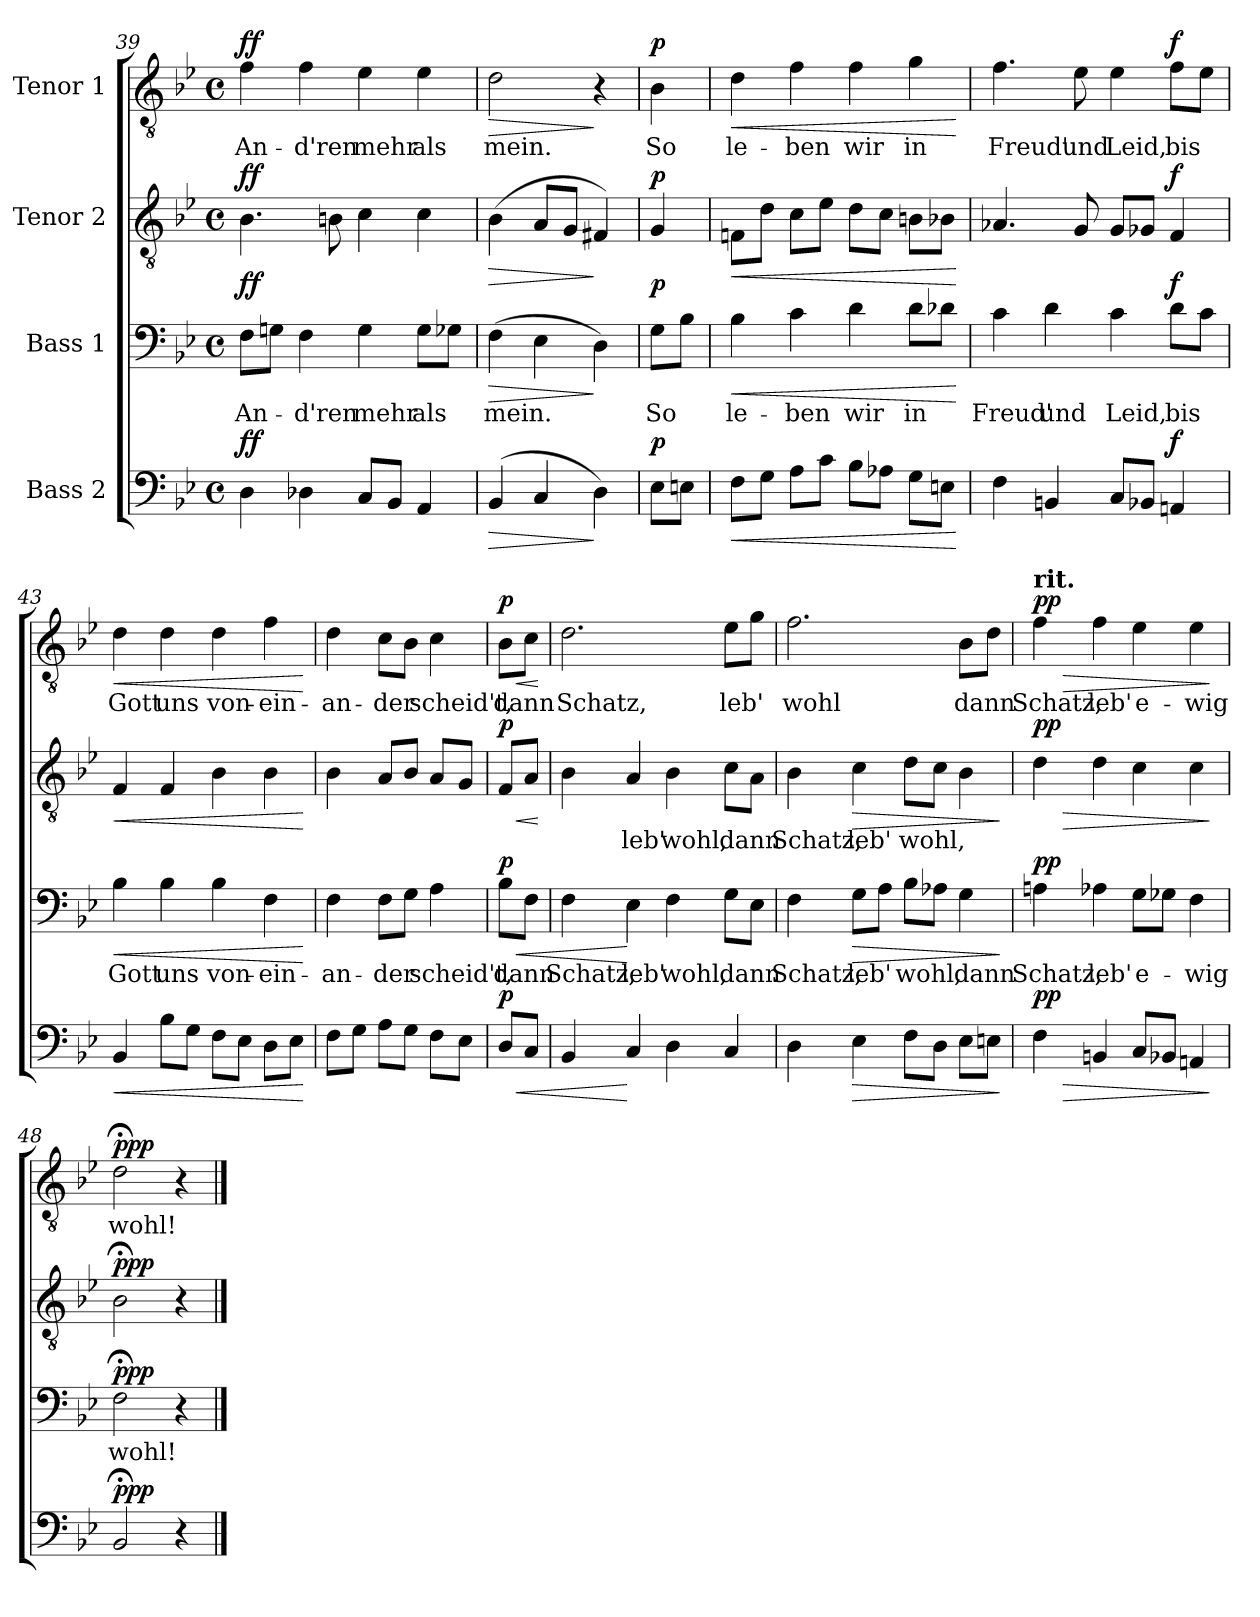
**kern	**dynam	**kern	**text	**dynam	**kern	**text	**dynam	**kern	**text	**dynam
*part4	*part4	*part3	*part3	*part3	*part2	*part2	*part2	*part1	*part1	*part1
*staff4	*staff4	*staff3	*staff3	*staff3	*staff2	*staff2	*staff2	*staff1	*staff1	*staff1
*I"Bass 2	*	*I"Bass 1	*	*	*I"Tenor 2	*	*	*I"Tenor 1	*	*
*clefF4	*	*clefF4	*	*	*clefGv2	*	*	*clefGv2	*	*
*k[b-e-]	*	*k[b-e-]	*	*	*k[b-e-]	*	*	*k[b-e-]	*	*
*M4/4	*	*M4/4	*	*	*M4/4	*	*	*M4/4	*	*
*met(c)	*	*met(c)	*	*	*met(c)	*	*	*met(c)	*	*
=39	=39	=39	=39	=39	=39	=39	=39	=39	=39	=39
!	!LO:DY:a	!	!	!LO:DY:a	!	!	!LO:DY:a	!	!	!LO:DY:a
4D\	ff	8F\L	An-	ff	4.B-\	.	ff	4f\	An-	ff
.	.	8Gn\J	.	.	.	.	.	.	.	.
4D-X\	.	4F\	-d'ren	.	.	.	.	4f\	-d'ren	.
.	.	.	.	.	8Bn\	.	.	.	.	.
8C/L	.	4G\	mehr	.	4c\	.	.	4e-\	mehr	.
8BB-/J	.	.	.	.	.	.	.	.	.	.
4AA/	.	8G\L	als	.	4c\	.	.	4e-\	als	.
.	.	8G-X\J	.	.	.	.	.	.	.	.
=40	=40	=40	=40	=40	=40	=40	=40	=40	=40	=40
!	!LO:HP:b	!	!	!LO:HP:b	!	!	!LO:HP:b	!	!	!LO:HP:b
(4BB-/	>	(4F\	mein.	>	(4B-\	.	>	2d\	mein.	>
4C/	.	4E-\	.	.	8A/L	.	.	.	.	.
.	.	.	.	.	8G/J	.	.	.	.	.
4D\)	]	4D\)	.	]	4F#X/)	.	]	4r	.	]
!!LO:LB:g=z
=40X10	=40X10	=40X10	=40X10	=40X10	=40X10	=40X10	=40X10	=40X10	=40X10	=40X10
!	!LO:DY:a	!	!	!LO:DY:a	!	!	!LO:DY:a	!	!	!LO:DY:a
8E-\L	p	8G\L	So	p	4G/	.	p	4B-\	So	p
8En\J	.	8B-\J	.	.	.	.	.	.	.	.
=41	=41	=41	=41	=41	=41	=41	=41	=41	=41	=41
!	!LO:HP:b	!	!	!LO:HP:b	!	!	!LO:HP:b	!	!	!LO:HP:b
8F\L	<	4B-\	le-	<	8Fn\L	.	<	4d\	le-	<
8G\J	.	.	.	.	8d\J	.	.	.	.	.
8A\L	.	4c\	-ben	.	8c\L	.	.	4f\	-ben	.
8c\J	.	.	.	.	8e-\J	.	.	.	.	.
8B-\L	.	4d\	wir	.	8d\L	.	.	4f\	wir	.
8A-X\J	.	.	.	.	8c\J	.	.	.	.	.
8G\L	.	8d\L	in	.	8Bn\L	.	.	4g\	in	.
8En\J	.	8d-X\J	.	.	8B-X\J	.	.	.	.	.
.	[	.	.	[	.	.	[	.	.	[
=42	=42	=42	=42	=42	=42	=42	=42	=42	=42	=42
4F\	.	4c\	Freud'	.	4.A-X/	.	.	4.f\	Freud'	.
4BBn/	.	4d\	und	.	.	.	.	.	.	.
.	.	.	.	.	8G/	.	.	8e-\	und	.
8C/L	.	4c\	Leid,	.	8G/L	.	.	4e-\	Leid,	.
8BB-X/J	.	.	.	.	8G-X/J	.	.	.	.	.
!	!LO:DY:a	!	!	!LO:DY:a	!	!	!LO:DY:a	!	!	!LO:DY:a
4AAn/	f	8d\L	bis	f	4F/	.	f	8f\L	bis	f
.	.	8c\J	.	.	.	.	.	8e-\J	.	.
=43	=43	=43	=43	=43	=43	=43	=43	=43	=43	=43
!	!LO:HP:b	!	!	!LO:HP:b	!	!	!LO:HP:b	!	!	!LO:HP:b
4BB-/	<	4B-\	Gott	<	4F/	.	<	4d\	Gott	<
8B-\L	.	4B-\	uns	.	4F/	.	.	4d\	uns	.
8G\J	.	.	.	.	.	.	.	.	.	.
8F\L	.	4B-\	von-	.	4B-\	.	.	4d\	von-	.
8E-\J	.	.	.	.	.	.	.	.	.	.
8D\L	.	4F\	-ein-	.	4B-\	.	.	4f\	-ein-	.
8E-\J	.	.	.	.	.	.	.	.	.	.
.	[	.	.	[	.	.	[	.	.	[
=44	=44	=44	=44	=44	=44	=44	=44	=44	=44	=44
8F\L	.	4F\	-an-	.	4B-\	.	.	4d\	-an-	.
8G\J	.	.	.	.	.	.	.	.	.	.
8A\L	.	8F\L	-der	.	8A/L	.	.	8c\L	-der	.
8G\J	.	8G\J	.	.	8B-/J	.	.	8B-\J	.	.
8F\L	.	4A\	scheid't,	.	8A/L	.	.	4c\	scheid't,	.
8E-\J	.	.	.	.	8G/J	.	.	.	.	.
!!LO:LB:g=z
=44X11	=44X11	=44X11	=44X11	=44X11	=44X11	=44X11	=44X11	=44X11	=44X11	=44X11
!	!LO:HP:b	!	!	!LO:HP:b	!	!	!LO:HP:b	!	!	!LO:HP:b
!	!LO:DY:n=1:a	!	!	!LO:DY:n=1:a	!	!	!LO:DY:n=1:a	!	!	!LO:DY:n=1:a
8D/L	< p	8B-\L	dann	< p	8F/L	.	< p	8B-\L	dann	< p
8C/J	.	8F\J	.	.	8A/J	.	.	8c\J	.	.
.	.	.	.	.	.	.	[	.	.	[
=45	=45	=45	=45	=45	=45	=45	=45	=45	=45	=45
4BB-/	.	4F\	Schatz,	.	4B-\	.	.	2.d\	Schatz,	.
4C/	[	4E-\	leb'	[	4A/	leb'	.	.	.	.
4D\	.	4F\	wohl,	.	4B-\	wohl,	.	.	.	.
4C/	.	8G\L	dann	.	8c\L	dann	.	8e-\L	leb'	.
.	.	8E-\J	.	.	8A\J	.	.	8g\J	.	.
=46	=46	=46	=46	=46	=46	=46	=46	=46	=46	=46
4D\	.	4F\	Schatz,	.	4B-\	Schatz,	.	2.f\	wohl	.
!	!LO:HP:b	!	!	!LO:HP:b	!	!	!LO:HP:b	!	!	!
4E-\	>	8G\L	leb'	>	4c\	leb'	>	.	.	.
.	.	8A\J	.	.	.	.	.	.	.	.
8F\L	.	8B-\L	wohl,	.	8d\L	wohl,	.	.	.	.
8D\J	.	8A-X\J	.	.	8c\J	.	.	.	.	.
8E-\L	.	4G\	dann	.	4B-\	.	.	8B-\L	dann	.
8En\J	.	.	.	.	.	.	.	8d\J	.	.
.	]	.	.	]	.	.	]	.	.	.
=47	=47	=47	=47	=47	=47	=47	=47	=47	=47	=47
!	!	!	!	!	!	!	!	!LO:TX:a:B:t=rit.	!	!
!	!LO:HP:b	!	!	!	!	!	!LO:HP:b	!	!	!LO:HP:b
!	!LO:DY:n=1:a	!	!	!LO:DY:a	!	!	!LO:DY:n=1:a	!	!	!LO:DY:n=1:a
4F\	> pp	4An\	Schatz,	pp	4d\	.	> pp	4f\	Schatz,	> pp
4BBn/	.	4A-X\	leb'	.	4d\	.	.	4f\	leb'	.
8C/L	.	8G\L	e-	.	4c\	.	.	4e-\	e-	.
8BB-X/J	.	8G-X\J	.	.	.	.	.	.	.	.
4AAn/	.	4F\	-wig	.	4c\	.	.	4e-\	-wig	.
.	]	.	.	.	.	.	]	.	.	]
=48	=48	=48	=48	=48	=48	=48	=48	=48	=48	=48
!	!LO:DY:a	!	!	!LO:DY:a	!	!	!LO:DY:a	!	!	!LO:DY:a
2BB-;</	ppp	2F;<\	wohl!	ppp	2B-;<\	.	ppp	2d;<\	wohl!	ppp
4r	.	4r	.	.	4r	.	.	4r	.	.
==	==	==	==	==	==	==	==	==	==	==
*-	*-	*-	*-	*-	*-	*-	*-	*-	*-	*-
